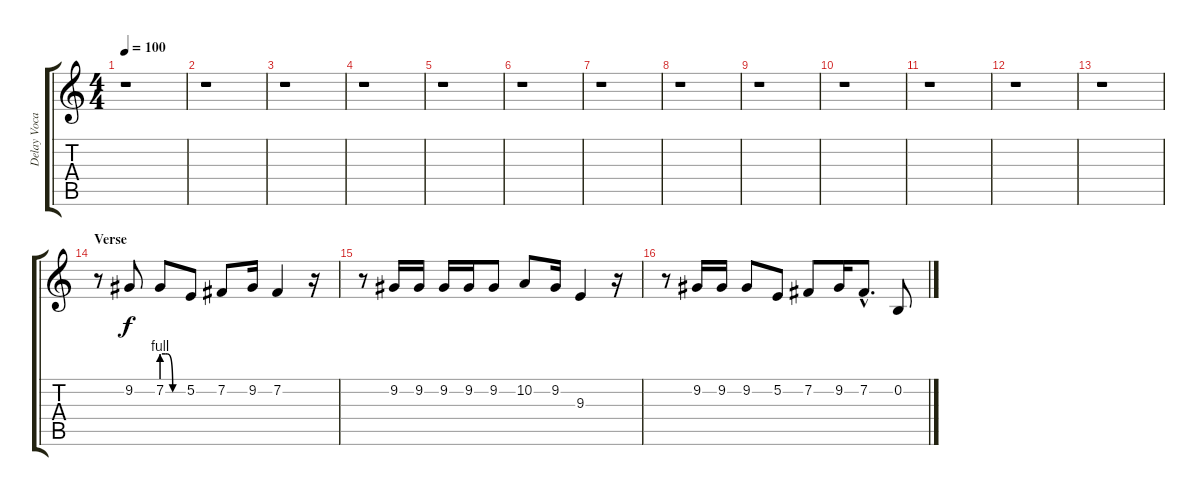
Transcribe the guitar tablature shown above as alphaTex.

\track ("Delay Vocals" "Delay Voca") {instrument pad8sweep}
\staff {score tabs}
\tuning (E4 B3 G3 D3 A2 E2) {hide}
\ts (4 4)
\section ("" "")
\tempo 100
\clef g2
\ks c
r.1{dy f} |
r.1 |
r.1 |
r.1 |
\section ("" "")
r.1 |
r.1 |
r.1 |
r.1 |
\section ("" "")
r.1 |
r.1 |
r.1 |
r.1 |
r.1 |
\section ("" "Verse")
r.8 9.2.8 7.2{be (custom 0 4 10 4 15 4 31 0 40 0 60 0)}.8 5.2.8 7.2.8 9.2.16 7.2.4 r.16 |
r.8 9.2.16 9.2.16 9.2.16 9.2.16 9.2.8 10.2.8 9.2.16 9.3.4 r.16 |
r.8 9.2.16 9.2.16 9.2.8 5.2.8 7.2.8 9.2.16 7.2{hac}.8{d} 0.2.8
